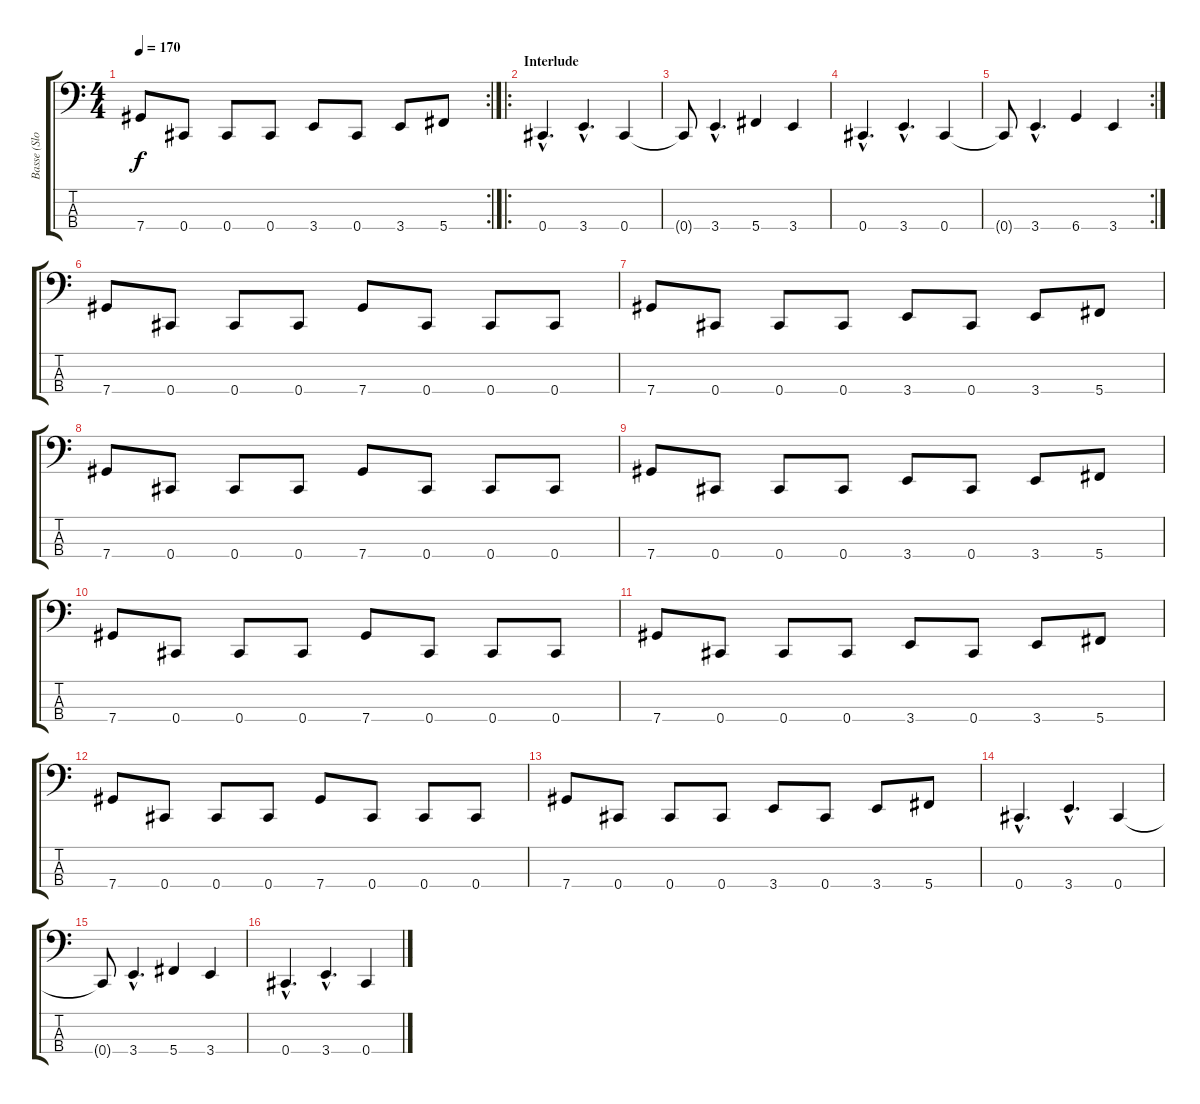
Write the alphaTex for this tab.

\track ("Basse (Sloane \"Mosey\" Jentry)" "Basse (Slo") {instrument electricbassfinger}
\staff {score tabs}
\tuning (Gb2 Db2 Ab1 Db1) {hide}
\rc 2
\ts (4 4)
\tempo 170
\clef f4
\ks c
7.4.8{dy f} 0.4.8 0.4.8 0.4.8 3.4.8 0.4.8 3.4.8 5.4.8 |
\ro
\section ("" "Interlude")
0.4{hac}.4{d} 3.4{hac}.4{d} 0.4.4 |
0.4{t}.8 3.4{hac}.4{d} 5.4.4 3.4.4 |
0.4{hac}.4{d} 3.4{hac}.4{d} 0.4.4 |
\rc 2
0.4{t}.8 3.4{hac}.4{d} 6.4.4 3.4.4 |
7.4.8 0.4.8 0.4.8 0.4.8 7.4.8 0.4.8 0.4.8 0.4.8 |
7.4.8 0.4.8 0.4.8 0.4.8 3.4.8 0.4.8 3.4.8 5.4.8 |
7.4.8 0.4.8 0.4.8 0.4.8 7.4.8 0.4.8 0.4.8 0.4.8 |
7.4.8 0.4.8 0.4.8 0.4.8 3.4.8 0.4.8 3.4.8 5.4.8 |
7.4.8 0.4.8 0.4.8 0.4.8 7.4.8 0.4.8 0.4.8 0.4.8 |
7.4.8 0.4.8 0.4.8 0.4.8 3.4.8 0.4.8 3.4.8 5.4.8 |
7.4.8 0.4.8 0.4.8 0.4.8 7.4.8 0.4.8 0.4.8 0.4.8 |
7.4.8 0.4.8 0.4.8 0.4.8 3.4.8 0.4.8 3.4.8 5.4.8 |
0.4{hac}.4{d} 3.4{hac}.4{d} 0.4.4 |
0.4{t}.8 3.4{hac}.4{d} 5.4.4 3.4.4 |
0.4{hac}.4{d} 3.4{hac}.4{d} 0.4.4
